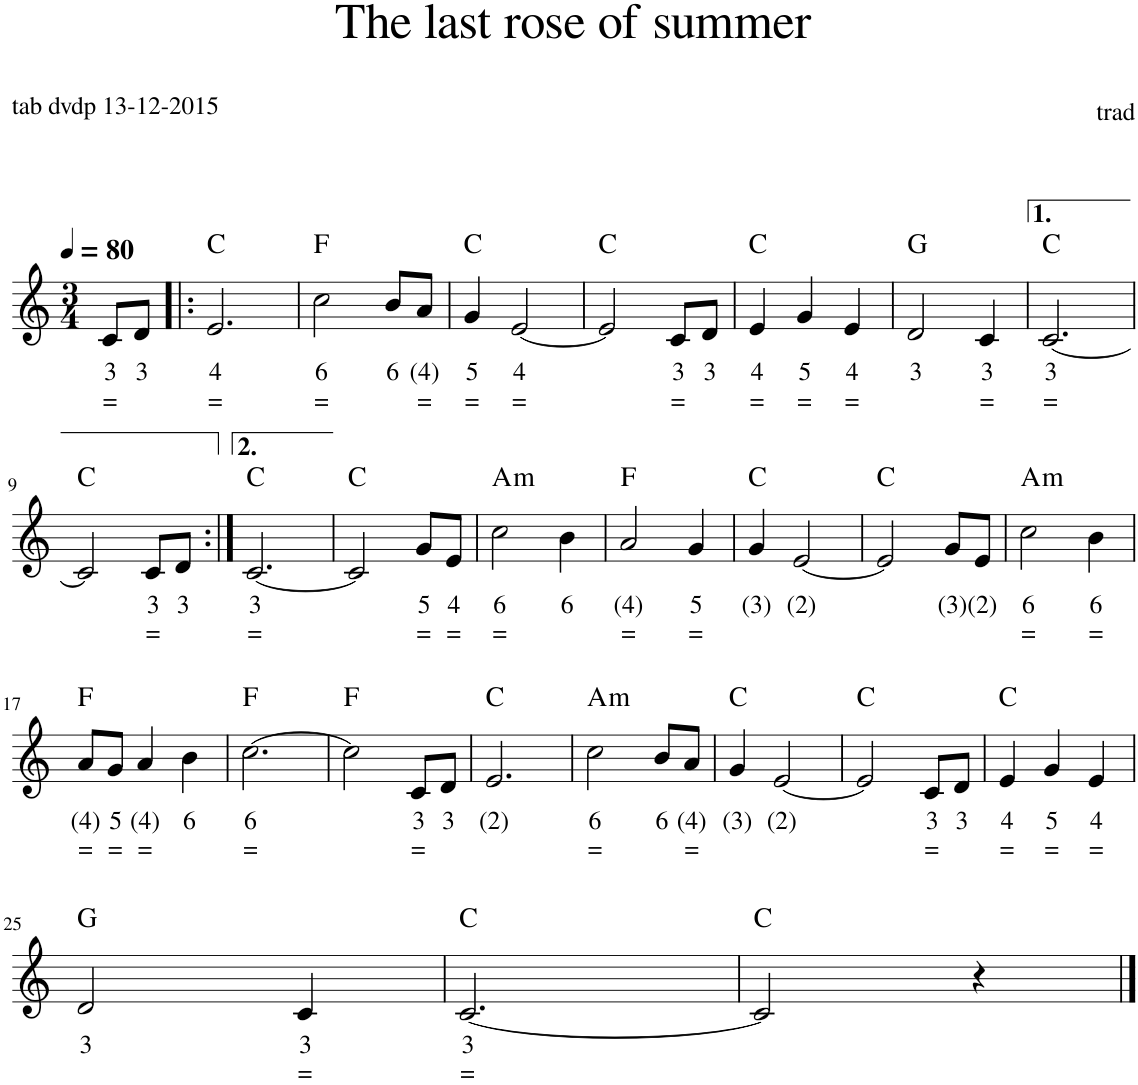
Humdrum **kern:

**kern	**text	**text	**harte
*part1	*part1	*part1	*part1
*staff1	*staff1	*staff1	*
*I"Stem	*	*	*
*I'Stem	*	*	*
*clefG2	*	*	*
*k[]	*	*	*
*M3/4	*	*	*
*MM80	*	*	*
=1	=1	=1	=1
!	!LO:LY:b	!LO:LY:b	!
8c/L	3	=	.
!	!LO:LY:b	!	!
8d/J	3	.	.
=2!|:	=2!|:	=2!|:	=2!|:
!	!LO:LY:b	!LO:LY:b	!
2.e/	4	=	C:maj
=3	=3	=3	=3
!	!LO:LY:b	!LO:LY:b	!
2cc\	6	=	F:maj
!	!LO:LY:b	!	!
8b/L	6	.	.
!	!LO:LY:b	!LO:LY:b	!
8a/J	(4)	=	.
=4	=4	=4	=4
!	!LO:LY:b	!LO:LY:b	!
4g/	5	=	C:maj
!	!LO:LY:b	!LO:LY:b	!
[2e/	4	=	.
=5	=5	=5	=5
2e/]	.	.	C:maj
!	!LO:LY:b	!LO:LY:b	!
8c/L	3	=	.
!	!LO:LY:b	!	!
8d/J	3	.	.
=6	=6	=6	=6
!	!LO:LY:b	!LO:LY:b	!
4e/	4	=	C:maj
!	!LO:LY:b	!LO:LY:b	!
4g/	5	=	.
!	!LO:LY:b	!LO:LY:b	!
4e/	4	=	.
=7	=7	=7	=7
!	!LO:LY:b	!	!
2d/	3	.	G:maj
!	!LO:LY:b	!LO:LY:b	!
4c/	3	=	.
=8	=8	=8	=8
!	!LO:LY:b	!LO:LY:b	!
[2.c/	3	=	C:maj
!!LO:LB:g=z
=9	=9	=9	=9
2c/]	.	.	C:maj
!	!LO:LY:b	!LO:LY:b	!
8c/L	3	=	.
!	!LO:LY:b	!	!
8d/J	3	.	.
=10:|!	=10:|!	=10:|!	=10:|!
!	!LO:LY:b	!LO:LY:b	!
[2.c/	3	=	C:maj
=11	=11	=11	=11
2c/]	.	.	C:maj
!	!LO:LY:b	!LO:LY:b	!
8g/L	5	=	.
!	!LO:LY:b	!LO:LY:b	!
8e/J	4	=	.
=12	=12	=12	=12
!	!LO:LY:b	!LO:LY:b	!LO:H:kt=m
2cc\	6	=	A:min
!	!LO:LY:b	!	!
4b\	6	.	.
=13	=13	=13	=13
!	!LO:LY:b	!LO:LY:b	!
2a/	(4)	=	F:maj
!	!LO:LY:b	!LO:LY:b	!
4g/	5	=	.
=14	=14	=14	=14
!	!LO:LY:b	!	!
4g/	(3)	.	C:maj
!	!LO:LY:b	!	!
[2e/	(2)	.	.
=15	=15	=15	=15
2e/]	.	.	C:maj
!	!LO:LY:b	!	!
8g/L	(3)	.	.
!	!LO:LY:b	!	!
8e/J	(2)	.	.
=16	=16	=16	=16
!	!LO:LY:b	!LO:LY:b	!LO:H:kt=m
2cc\	6	=	A:min
!	!LO:LY:b	!LO:LY:b	!
4b\	6	=	.
!!LO:LB:g=z
=17	=17	=17	=17
!	!LO:LY:b	!LO:LY:b	!
8a/L	(4)	=	F:maj
!	!LO:LY:b	!LO:LY:b	!
8g/J	5	=	.
!	!LO:LY:b	!LO:LY:b	!
4a/	(4)	=	.
!	!LO:LY:b	!	!
4b\	6	.	.
=18	=18	=18	=18
!	!LO:LY:b	!LO:LY:b	!
[2.cc\	6	=	F:maj
=19	=19	=19	=19
2cc\]	.	.	F:maj
!	!LO:LY:b	!LO:LY:b	!
8c/L	3	=	.
!	!LO:LY:b	!	!
8d/J	3	.	.
=20	=20	=20	=20
!	!LO:LY:b	!	!
2.e/	(2)	.	C:maj
=21	=21	=21	=21
!	!LO:LY:b	!LO:LY:b	!LO:H:kt=m
2cc\	6	=	A:min
!	!LO:LY:b	!	!
8b/L	6	.	.
!	!LO:LY:b	!LO:LY:b	!
8a/J	(4)	=	.
=22	=22	=22	=22
!	!LO:LY:b	!	!
4g/	(3)	.	C:maj
!	!LO:LY:b	!	!
[2e/	(2)	.	.
=23	=23	=23	=23
2e/]	.	.	C:maj
!	!LO:LY:b	!LO:LY:b	!
8c/L	3	=	.
!	!LO:LY:b	!	!
8d/J	3	.	.
=24	=24	=24	=24
!	!LO:LY:b	!LO:LY:b	!
4e/	4	=	C:maj
!	!LO:LY:b	!LO:LY:b	!
4g/	5	=	.
!	!LO:LY:b	!LO:LY:b	!
4e/	4	=	.
!!LO:LB:g=z
=25	=25	=25	=25
!	!LO:LY:b	!	!
2d/	3	.	G:maj
!	!LO:LY:b	!LO:LY:b	!
4c/	3	=	.
=26	=26	=26	=26
!	!LO:LY:b	!LO:LY:b	!
[2.c/	3	=	C:maj
=27	=27	=27	=27
2c/]	.	.	C:maj
4r	.	.	.
==	==	==	==
*-	*-	*-	*-
